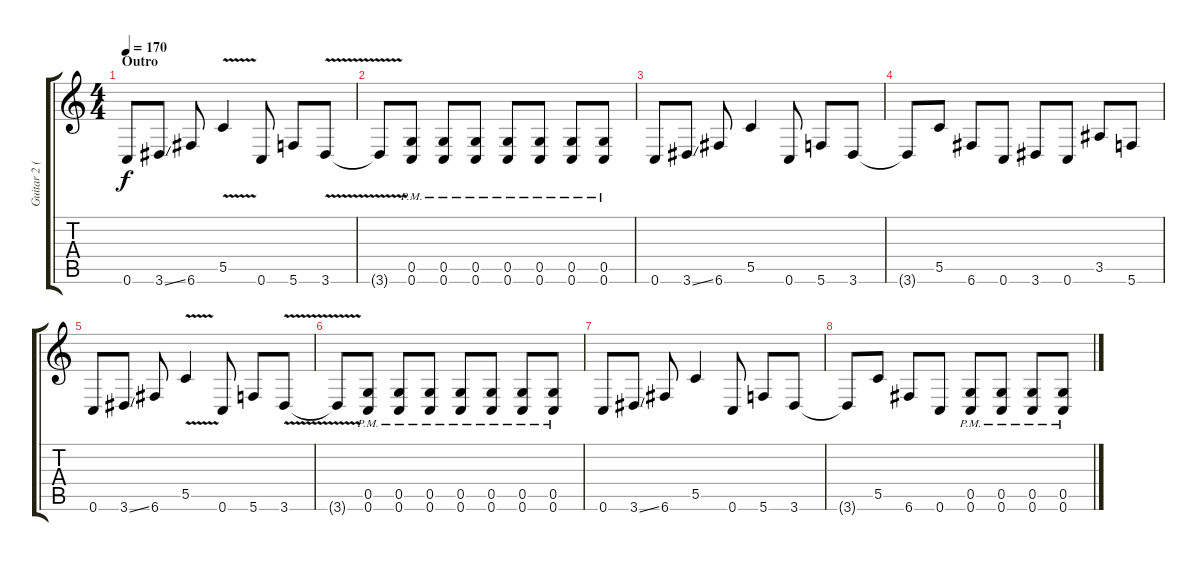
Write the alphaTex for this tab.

\track ("Guitar 2 (Travis Miguel)" "Guitar 2 (") {instrument distortionguitar}
\staff {score tabs}
\tuning (D4 A3 F3 C3 G2 C2) {hide}
\ts (4 4)
\section ("" "Outro")
\tempo 170
\clef g2
\ks c
0.6.8{dy f balance 5} 3.6{ss}.8 6.6.8 5.5{v}.4 0.6.8 5.6.8 3.6{v}.8 |
3.6{t}.8 (0.5{pm} 0.6{pm}).8 (0.5{pm} 0.6{pm}).8 (0.5{pm} 0.6{pm}).8 (0.5{pm} 0.6{pm}).8 (0.5{pm} 0.6{pm}).8 (0.5{pm} 0.6{pm}).8 (0.5{pm} 0.6{pm}).8 |
0.6.8 3.6{ss}.8 6.6.8 5.5.4 0.6.8 5.6.8 3.6.8 |
3.6{t}.8 5.5.8 6.6.8 0.6.8 3.6.8 0.6.8 3.5.8 5.6.8 |
0.6.8 3.6{ss}.8 6.6.8 5.5{v}.4 0.6.8 5.6.8 3.6{v}.8 |
3.6{t}.8 (0.5{pm} 0.6{pm}).8 (0.5{pm} 0.6{pm}).8 (0.5{pm} 0.6{pm}).8 (0.5{pm} 0.6{pm}).8 (0.5{pm} 0.6{pm}).8 (0.5{pm} 0.6{pm}).8 (0.5{pm} 0.6{pm}).8 |
0.6.8 3.6{ss}.8 6.6.8 5.5.4 0.6.8 5.6.8 3.6.8 |
3.6{t}.8 5.5.8 6.6.8 0.6.8 (0.5{pm} 0.6{pm}).8 (0.5{pm} 0.6{pm}).8 (0.5{pm} 0.6{pm}).8 (0.5{pm} 0.6{pm}).8
